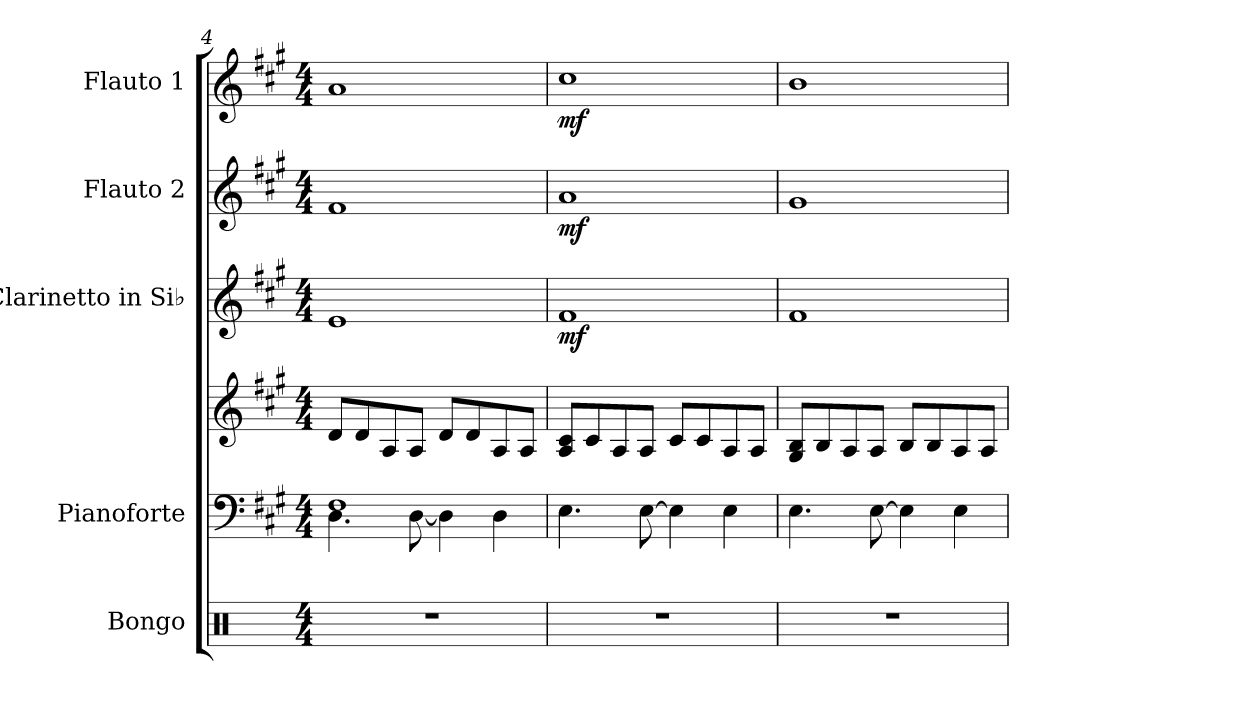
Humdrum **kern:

**kern	**kern	**kern	**kern	**dynam	**kern	**dynam	**kern	**dynam
*part5	*part4	*part4	*part3	*part3	*part2	*part2	*part1	*part1
*staff6	*staff5	*staff4	*staff3	*staff3	*staff2	*staff2	*staff1	*staff1
*I"Bongo	*I"Pianoforte	*	*I"Clarinetto in Si♭	*	*I"Flauto 2	*	*I"Flauto 1	*
*I'Bon.	*I'Pf.	*	*I'Cl. Si♭	*	*I'Fl.2	*	*I'Fl.1	*
!!LO:LB:g=z
*clefX	*clefF4	*clefG2	*clefG2	*	*clefG2	*	*clefG2	*
*	*	*	*ITrd1c2	*	*	*	*	*
*k[]	*k[f#c#g#]	*k[f#c#g#]	*k[f#]	*	*k[f#c#g#]	*	*k[f#c#g#]	*
*M4/4	*M4/4	*M4/4	*M4/4	*	*M4/4	*	*M4/4	*
=4	=4	=4	=4	=4	=4	=4	=4	=4
*	*^	*	*	*	*	*	*	*
1r	1F#	4.D\	8d/L	1d	.	1f#	.	1a	.
.	.	.	8d/	.	.	.	.	.	.
.	.	.	8A/	.	.	.	.	.	.
.	.	[8D\	8A/J	.	.	.	.	.	.
.	.	4D\]	8d/L	.	.	.	.	.	.
.	.	.	8d/	.	.	.	.	.	.
.	.	4D\	8A/	.	.	.	.	.	.
.	.	.	8A/J	.	.	.	.	.	.
*	*v	*v	*	*	*	*	*	*	*
=5	=5	=5	=5	=5	=5	=5	=5	=5
!	!	!	!	!LO:DY:b	!	!LO:DY:b	!	!LO:DY:b
1r	4.E\	8A/ 8c#/L	1e	mf	1a	mf	1cc#	mf
.	.	8c#/	.	.	.	.	.	.
.	.	8A/	.	.	.	.	.	.
.	[8E\	8A/J	.	.	.	.	.	.
.	4E\]	8c#/L	.	.	.	.	.	.
.	.	8c#/	.	.	.	.	.	.
.	4E\	8A/	.	.	.	.	.	.
.	.	8A/J	.	.	.	.	.	.
=6	=6	=6	=6	=6	=6	=6	=6	=6
1r	4.E\	8G#/ 8B/L	1e	.	1g#	.	1b	.
.	.	8B/	.	.	.	.	.	.
.	.	8A/	.	.	.	.	.	.
.	[8E\	8A/J	.	.	.	.	.	.
.	4E\]	8B/L	.	.	.	.	.	.
.	.	8B/	.	.	.	.	.	.
.	4E\	8A/	.	.	.	.	.	.
.	.	8A/J	.	.	.	.	.	.
=	=	=	=	=	=	=	=	=
*-	*-	*-	*-	*-	*-	*-	*-	*-
